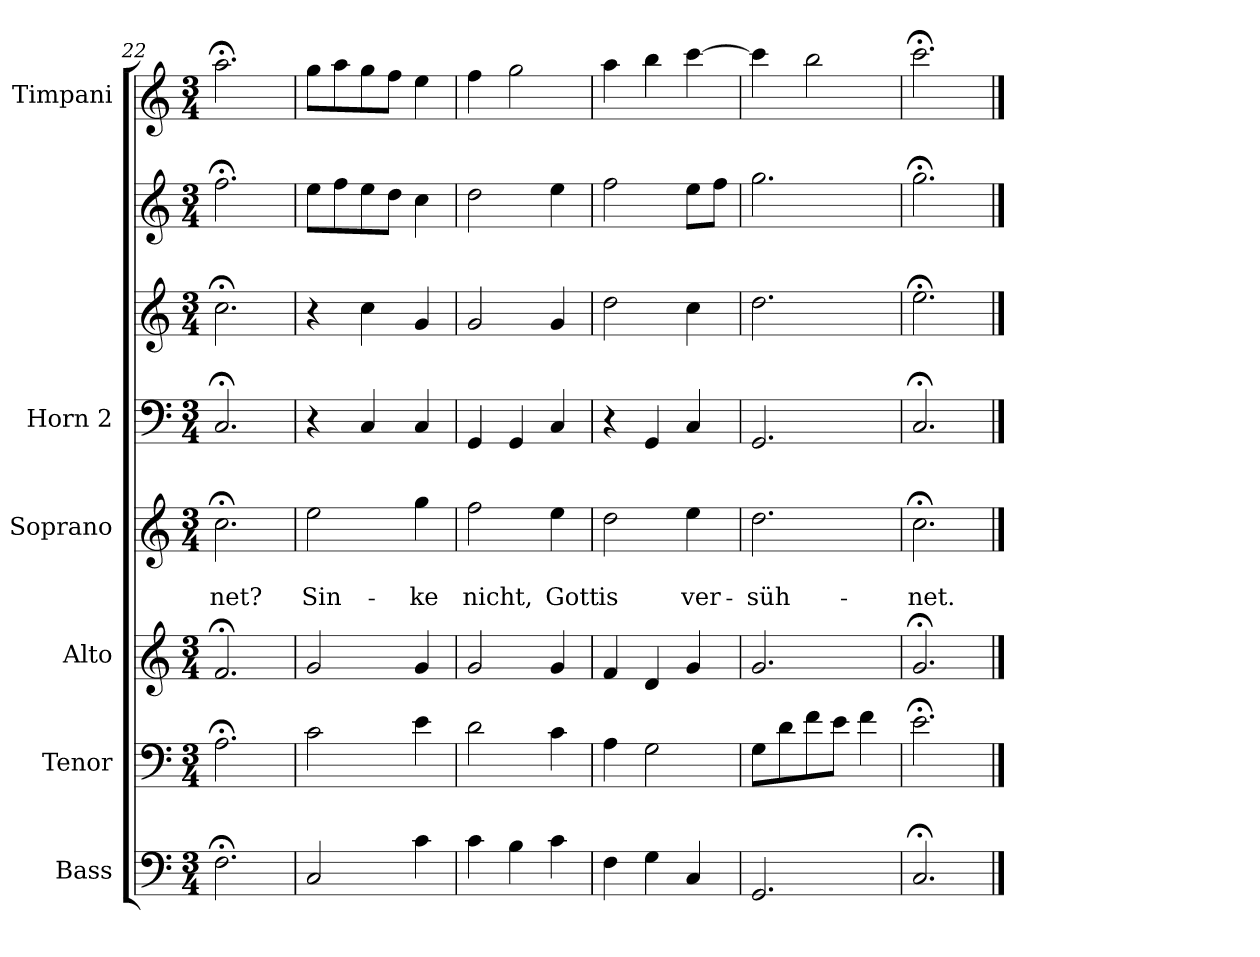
**kern	**kern	**kern	**kern	**text	**text	**kern	**kern	**kern	**kern
*part6	*part5	*part4	*part3	*part3	*part3	*part2	*part2	*part2	*part1
*staff8	*staff7	*staff6	*staff5	*staff5	*staff5	*staff4	*staff3	*staff2	*staff1
*I"Bass	*I"Tenor	*I"Alto	*I"Soprano	*	*	*I"Horn 2	*	*	*I"Timpani
*I'B.	*I'T.	*I'A.	*I'S.	*	*	*	*	*	*
*clefF4	*clefF4	*clefG2	*clefG2	*	*	*clefF4	*clefG2	*clefG2	*clefG2
*k[]	*k[]	*k[]	*k[]	*	*	*k[]	*k[]	*k[]	*k[]
*	*	*	*	*	*	*	*	*	*C:
*M3/4	*M3/4	*M3/4	*M3/4	*	*	*M3/4	*M3/4	*M3/4	*M3/4
=22	=22	=22	=22	=22	=22	=22	=22	=22	=22
2.F;<\	2.A;<\	2.f;</	2.cc;<\	.	-net?	2.C;</	2.cc;<\	2.ff;<\	2.aa;<\
=23	=23	=23	=23	=23	=23	=23	=23	=23	=23
2C/	2c\	2g/	2ee\	.	Sin-	4r	4r	8ee\L	8gg\L
.	.	.	.	.	.	.	.	8ff\	8aa\
.	.	.	.	.	.	4C/	4cc\	8ee\	8gg\
.	.	.	.	.	.	.	.	8dd\J	8ff\J
4c\	4e\	4g/	4gg\	.	-ke	4C/	4g/	4cc\	4ee\
=24	=24	=24	=24	=24	=24	=24	=24	=24	=24
4c\	2d\	2g/	2ff\	.	nicht,	4GG/	2g/	2dd\	4ff\
4B\	.	.	.	.	.	4GG/	.	.	2gg\
4c\	4c\	4g/	4ee\	.	Gott	4C/	4g/	4ee\	.
=25	=25	=25	=25	=25	=25	=25	=25	=25	=25
4F\	4A\	4f/	2dd\	.	is	4r	2dd\	2ff\	4aa\
4G\	2G\	4d/	.	.	.	4GG/	.	.	4bb\
4C/	.	4g/	4ee\	.	ver-	4C/	4cc\	8ee\L	[4ccc\
.	.	.	.	.	.	.	.	8ff\J	.
=26	=26	=26	=26	=26	=26	=26	=26	=26	=26
2.GG/	8G\L	2.g/	2.dd\	.	-süh-	2.GG/	2.dd\	2.gg\	4ccc\]
.	8d\	.	.	.	.	.	.	.	.
.	8f\	.	.	.	.	.	.	.	2bb\
.	8e\J	.	.	.	.	.	.	.	.
.	4f\	.	.	.	.	.	.	.	.
=27	=27	=27	=27	=27	=27	=27	=27	=27	=27
2.C;</	2.e;<\	2.g;</	2.cc;<\	.	-net.	2.C;</	2.ee;<\	2.gg;<\	2.ccc;<\
==	==	==	==	==	==	==	==	==	==
*-	*-	*-	*-	*-	*-	*-	*-	*-	*-
